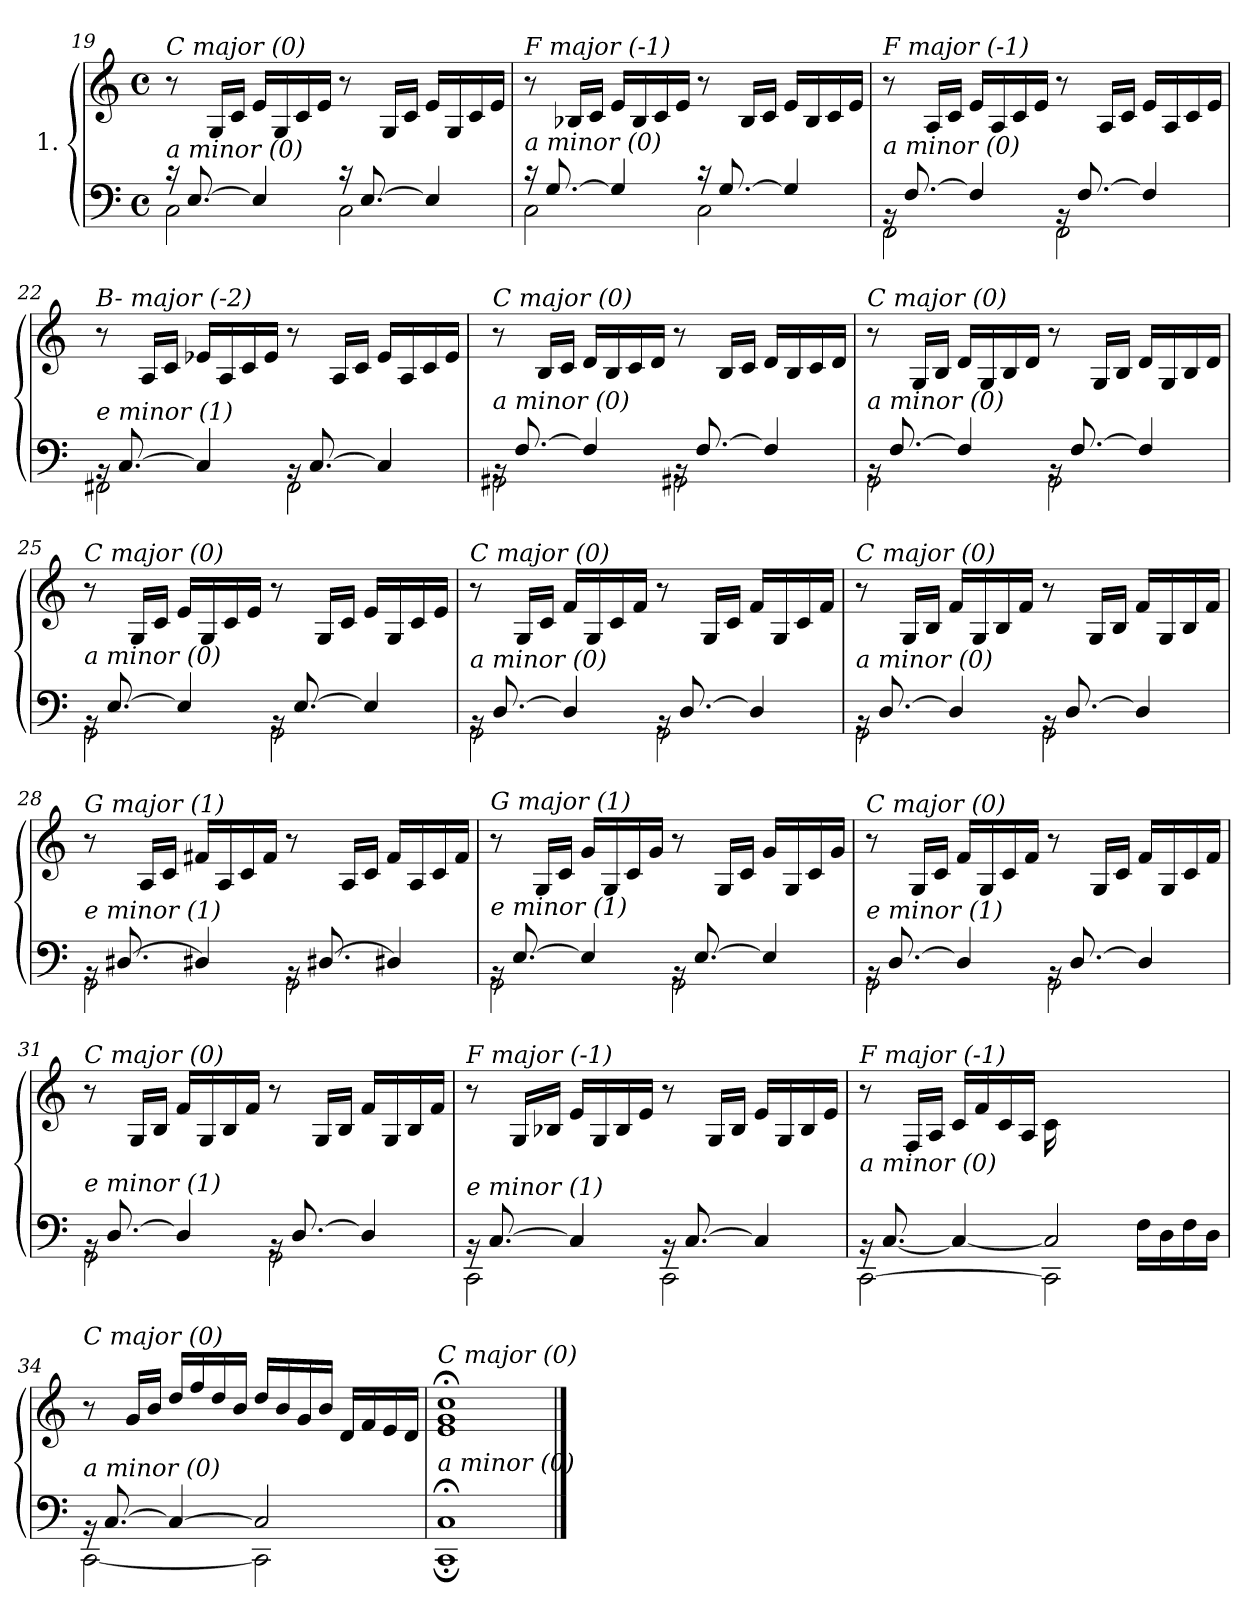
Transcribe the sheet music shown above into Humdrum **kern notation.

**kern	**kern
*part1	*part1
*staff2	*staff1
*I"1.	*
!!LO:PB:g=z
*clefF4	*clefG2
*k[]	*k[]
*M4/4	*M4/4
*met(c)	*met(c)
=19	=19
*^	*
!	!	!LO:TX:i:t=C major (0)
!LO:TX:i:t=a minor (0)	!	!
16r	2C\	8r
[8.E/	.	.
.	.	16G/LL
.	.	16c/JJ
4E/]	.	16e/LL
.	.	16G/
.	.	16c/
.	.	16e/JJ
16r	2C\	8r
[8.E/	.	.
.	.	16G/LL
.	.	16c/JJ
4E/]	.	16e/LL
.	.	16G/
.	.	16c/
.	.	16e/JJ
=20	=20	=20
!	!	!LO:TX:i:t=F major (-1)
!LO:TX:i:t=a minor (0)	!	!
16r	2C\	8r
[8.G/	.	.
.	.	16B-X/LL
.	.	16c/JJ
4G/]	.	16e/LL
.	.	16B-/
.	.	16c/
.	.	16e/JJ
16r	2C\	8r
[8.G/	.	.
.	.	16B-/LL
.	.	16c/JJ
4G/]	.	16e/LL
.	.	16B-/
.	.	16c/
.	.	16e/JJ
=21	=21	=21
!	!	!LO:TX:i:t=F major (-1)
!LO:TX:i:t=a minor (0)	!	!
16rBB	2FF\	8r
[8.F/	.	.
.	.	16A/LL
.	.	16c/JJ
4F/]	.	16e/LL
.	.	16A/
.	.	16c/
.	.	16e/JJ
16rBB	2FF\	8r
[8.F/	.	.
.	.	16A/LL
.	.	16c/JJ
4F/]	.	16e/LL
.	.	16A/
.	.	16c/
.	.	16e/JJ
!!LO:LB:g=z
=22	=22	=22
!	!	!LO:TX:i:t=B- major (-2)
!LO:TX:i:t=e minor (1)	!	!
16rBB	2FF#X\	8r
[8.C/	.	.
.	.	16A/LL
.	.	16c/JJ
4C/]	.	16e-X/LL
.	.	16A/
.	.	16c/
.	.	16e-/JJ
16rBB	2FF#\	8r
[8.C/	.	.
.	.	16A/LL
.	.	16c/JJ
4C/]	.	16e-/LL
.	.	16A/
.	.	16c/
.	.	16e-/JJ
=23	=23	=23
!	!	!LO:TX:i:t=C major (0)
!LO:TX:i:t=a minor (0)	!	!
16rBB	2GG#Xi\	8r
[8.F/	.	.
.	.	16B/LL
.	.	16c/JJ
4F/]	.	16d/LL
.	.	16B/
.	.	16c/
.	.	16d/JJ
16rBB	2GG#Xi\	8r
[8.F/	.	.
.	.	16B/LL
.	.	16c/JJ
4F/]	.	16d/LL
.	.	16B/
.	.	16c/
.	.	16d/JJ
=24	=24	=24
!	!	!LO:TX:i:t=C major (0)
!LO:TX:i:t=a minor (0)	!	!
16rBB	2GG\	8r
[8.F/	.	.
.	.	16G/LL
.	.	16B/JJ
4F/]	.	16d/LL
.	.	16G/
.	.	16B/
.	.	16d/JJ
16rBB	2GG\	8r
[8.F/	.	.
.	.	16G/LL
.	.	16B/JJ
4F/]	.	16d/LL
.	.	16G/
.	.	16B/
.	.	16d/JJ
!!LO:LB:g=z
=25	=25	=25
!	!	!LO:TX:i:t=C major (0)
!LO:TX:i:t=a minor (0)	!	!
16rBB	2GG\	8r
[8.E/	.	.
.	.	16G/LL
.	.	16c/JJ
4E/]	.	16e/LL
.	.	16G/
.	.	16c/
.	.	16e/JJ
16rBB	2GG\	8r
[8.E/	.	.
.	.	16G/LL
.	.	16c/JJ
4E/]	.	16e/LL
.	.	16G/
.	.	16c/
.	.	16e/JJ
=26	=26	=26
!	!	!LO:TX:i:t=C major (0)
!LO:TX:i:t=a minor (0)	!	!
16rBB	2GG\	8r
[8.D/	.	.
.	.	16G/LL
.	.	16c/JJ
4D/]	.	16f/LL
.	.	16G/
.	.	16c/
.	.	16f/JJ
16rBB	2GG\	8r
[8.D/	.	.
.	.	16G/LL
.	.	16c/JJ
4D/]	.	16f/LL
.	.	16G/
.	.	16c/
.	.	16f/JJ
=27	=27	=27
!	!	!LO:TX:i:t=C major (0)
!LO:TX:i:t=a minor (0)	!	!
16rBB	2GG\	8r
[8.D/	.	.
.	.	16G/LL
.	.	16B/JJ
4D/]	.	16f/LL
.	.	16G/
.	.	16B/
.	.	16f/JJ
16rBB	2GG\	8r
[8.D/	.	.
.	.	16G/LL
.	.	16B/JJ
4D/]	.	16f/LL
.	.	16G/
.	.	16B/
.	.	16f/JJ
!!LO:LB:g=z
=28	=28	=28
!	!	!LO:TX:i:t=G major (1)
!LO:TX:i:t=e minor (1)	!	!
16rBB	2GG\	8r
[8.D#Xi/	.	.
.	.	16A/LL
.	.	16c/JJ
4D#Xi/]	.	16f#X/LL
.	.	16A/
.	.	16c/
.	.	16f#/JJ
16rBB	2GG\	8r
[8.D#Xi/	.	.
.	.	16A/LL
.	.	16c/JJ
4D#Xi/]	.	16f#/LL
.	.	16A/
.	.	16c/
.	.	16f#/JJ
=29	=29	=29
!	!	!LO:TX:i:t=G major (1)
!LO:TX:i:t=e minor (1)	!	!
16rBB	2GG\	8r
[8.E/	.	.
.	.	16G/LL
.	.	16c/JJ
4E/]	.	16g/LL
.	.	16G/
.	.	16c/
.	.	16g/JJ
16rBB	2GG\	8r
[8.E/	.	.
.	.	16G/LL
.	.	16c/JJ
4E/]	.	16g/LL
.	.	16G/
.	.	16c/
.	.	16g/JJ
=30	=30	=30
!	!	!LO:TX:i:t=C major (0)
!LO:TX:i:t=e minor (1)	!	!
16rBB	2GG\	8r
[8.D/	.	.
.	.	16G/LL
.	.	16c/JJ
4D/]	.	16f/LL
.	.	16G/
.	.	16c/
.	.	16f/JJ
16rBB	2GG\	8r
[8.D/	.	.
.	.	16G/LL
.	.	16c/JJ
4D/]	.	16f/LL
.	.	16G/
.	.	16c/
.	.	16f/JJ
!!LO:LB:g=z
=31	=31	=31
!	!	!LO:TX:i:t=C major (0)
!LO:TX:i:t=e minor (1)	!	!
16rBB	2GG\	8r
[8.D/	.	.
.	.	16G/LL
.	.	16B/JJ
4D/]	.	16f/LL
.	.	16G/
.	.	16B/
.	.	16f/JJ
16rBB	2GG\	8r
[8.D/	.	.
.	.	16G/LL
.	.	16B/JJ
4D/]	.	16f/LL
.	.	16G/
.	.	16B/
.	.	16f/JJ
=32	=32	=32
!	!	!LO:TX:i:t=F major (-1)
!LO:TX:i:t=e minor (1)	!	!
16rBB	2CC\	8r
[8.C/	.	.
.	.	16G/LL
.	.	16B-X/JJ
4C/]	.	16e/LL
.	.	16G/
.	.	16B-/
.	.	16e/JJ
16rBB	2CC\	8r
[8.C/	.	.
.	.	16G/LL
.	.	16B-/JJ
4C/]	.	16e/LL
.	.	16G/
.	.	16B-/
.	.	16e/JJ
=33	=33	=33
*	*^	*
!	!	!	!LO:TX:i:t=F major (-1)
!LO:TX:i:t=a minor (0)	!	!	!
2ryy	16rBB	[2CC\	8r
.	[8.C/	.	.
.	.	.	16F/LL
.	.	.	16A/JJ
.	4C/_	.	16c/LL
.	.	.	16f/
.	.	.	16c/
.	.	.	16A/JJ
16ryy	2C/]	2CC\]	16c\LL
16A/	.	.	4..ryy
16F/	.	.	.
16A/JJ	.	.	.
16F\LL	.	.	.
16D\	.	.	.
16F\	.	.	.
16D\JJ	.	.	.
*	*v	*v	*
!!LO:LB:g=z
=34	=34	=34
!	!	!LO:TX:i:t=C major (0)
!LO:TX:i:t=a minor (0)	!	!
16rBB	[2CC\	8r
[8.C/	.	.
.	.	16g/LL
.	.	16b/JJ
4C/_	.	16dd/LL
.	.	16ff/
.	.	16dd/
.	.	16b/JJ
2C/]	2CC\]	16dd/LL
.	.	16b/
.	.	16g/
.	.	16b/JJ
.	.	16d/LL
.	.	16f/
.	.	16e/
.	.	16d/JJ
=35	=35	=35
!	!	!LO:TX:i:t=C major (0)
!LO:TX:i:t=a minor (0)	!	!
1C;<	1CC;<	1e; 1g; 1cc;
*v	*v	*
==	==
*-	*-
